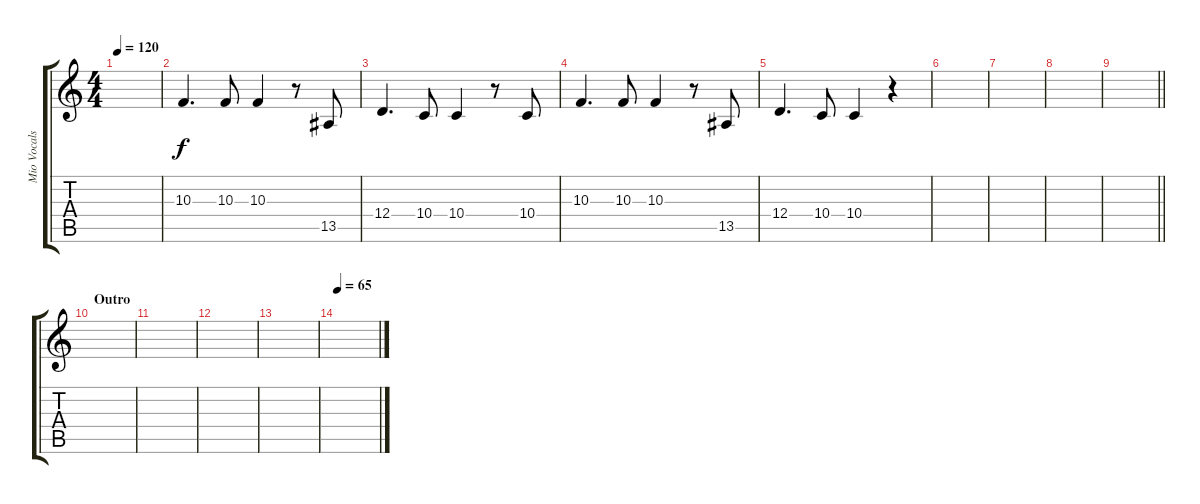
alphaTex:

\track ("Mio Vocals" "Mio Vocals") {instrument choiraahs}
\staff {score tabs}
\tuning (E4 B3 G3 D3 A2 E2) {hide}
\ts (4 4)
\tempo 120
\clef g2
\ks c
|
10.3.4{d} 10.3.8 10.3.4 r.8 13.5.8 |
12.4.4{d} 10.4.8 10.4.4 r.8 10.4.8 |
10.3.4{d} 10.3.8 10.3.4 r.8 13.5.8 |
12.4.4{d} 10.4.8 10.4.4 r.4 |
|
|
|
\barLineRight lightlight
|
\section ("" "Outro")
|
|
|
|
\tempo 65
